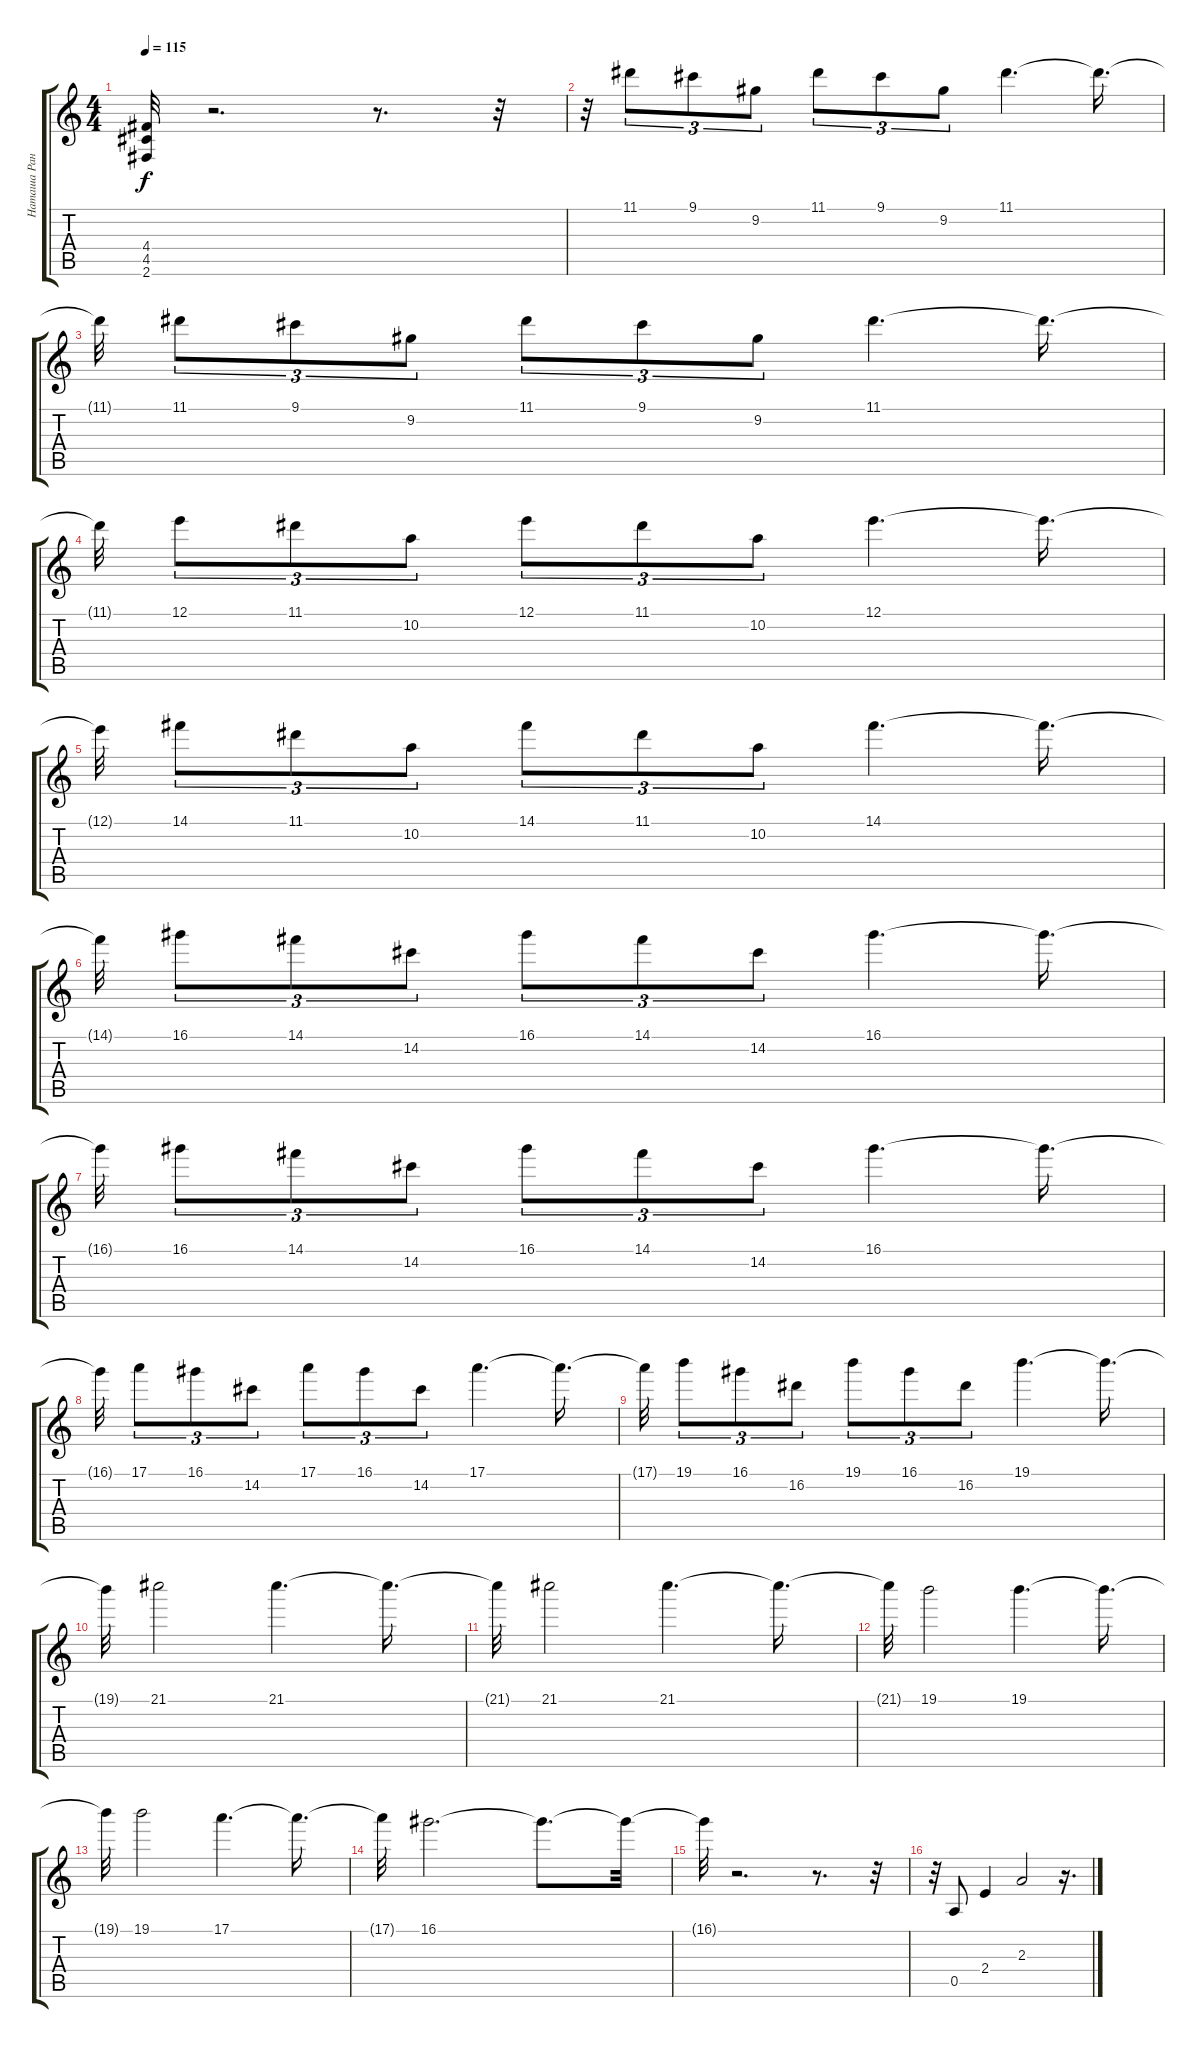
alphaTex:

\track ("Наташа Ранетка" "Наташа Ран") {instrument distortionguitar}
\staff {score tabs}
\tuning (E4 B3 G3 D3 A2 E2) {hide}
\ts (4 4)
\tempo 115
\clef g2
\ks c
(4.4{t} 4.5{t} 2.6{t}).32{dy f} r.2{d} r.8{d} r.32 |
r.32 11.1.8{tu (3 2)} 9.1.8{tu (3 2)} 9.2.8{tu (3 2)} 11.1.8{tu (3 2)} 9.1.8{tu (3 2)} 9.2.8{tu (3 2)} 11.1.4{d} 11.1{t}.16{d} |
11.1{t}.32 11.1.8{tu (3 2)} 9.1.8{tu (3 2)} 9.2.8{tu (3 2)} 11.1.8{tu (3 2)} 9.1.8{tu (3 2)} 9.2.8{tu (3 2)} 11.1.4{d} 11.1{t}.16{d} |
11.1{t}.32 12.1.8{tu (3 2)} 11.1.8{tu (3 2)} 10.2.8{tu (3 2)} 12.1.8{tu (3 2)} 11.1.8{tu (3 2)} 10.2.8{tu (3 2)} 12.1.4{d} 12.1{t}.16{d} |
12.1{t}.32 14.1.8{tu (3 2)} 11.1.8{tu (3 2)} 10.2.8{tu (3 2)} 14.1.8{tu (3 2)} 11.1.8{tu (3 2)} 10.2.8{tu (3 2)} 14.1.4{d} 14.1{t}.16{d} |
14.1{t}.32 16.1.8{tu (3 2)} 14.1.8{tu (3 2)} 14.2.8{tu (3 2)} 16.1.8{tu (3 2)} 14.1.8{tu (3 2)} 14.2.8{tu (3 2)} 16.1.4{d} 16.1{t}.16{d} |
16.1{t}.32 16.1.8{tu (3 2)} 14.1.8{tu (3 2)} 14.2.8{tu (3 2)} 16.1.8{tu (3 2)} 14.1.8{tu (3 2)} 14.2.8{tu (3 2)} 16.1.4{d} 16.1{t}.16{d} |
16.1{t}.32 17.1.8{tu (3 2)} 16.1.8{tu (3 2)} 14.2.8{tu (3 2)} 17.1.8{tu (3 2)} 16.1.8{tu (3 2)} 14.2.8{tu (3 2)} 17.1.4{d} 17.1{t}.16{d} |
17.1{t}.32 19.1.8{tu (3 2)} 16.1.8{tu (3 2)} 16.2.8{tu (3 2)} 19.1.8{tu (3 2)} 16.1.8{tu (3 2)} 16.2.8{tu (3 2)} 19.1.4{d} 19.1{t}.16{d} |
19.1{t}.32 21.1.2 21.1.4{d} 21.1{t}.16{d} |
21.1{t}.32 21.1.2 21.1.4{d} 21.1{t}.16{d} |
21.1{t}.32 19.1.2 19.1.4{d} 19.1{t}.16{d} |
19.1{t}.32 19.1.2 17.1.4{d} 17.1{t}.16{d} |
17.1{t}.32 16.1.2{d} 16.1{t}.8{d} 16.1{t}.32 |
16.1{t}.32 r.2{d} r.8{d} r.32 |
r.32 0.5.8 2.4.4 2.3.2 r.16{d}
